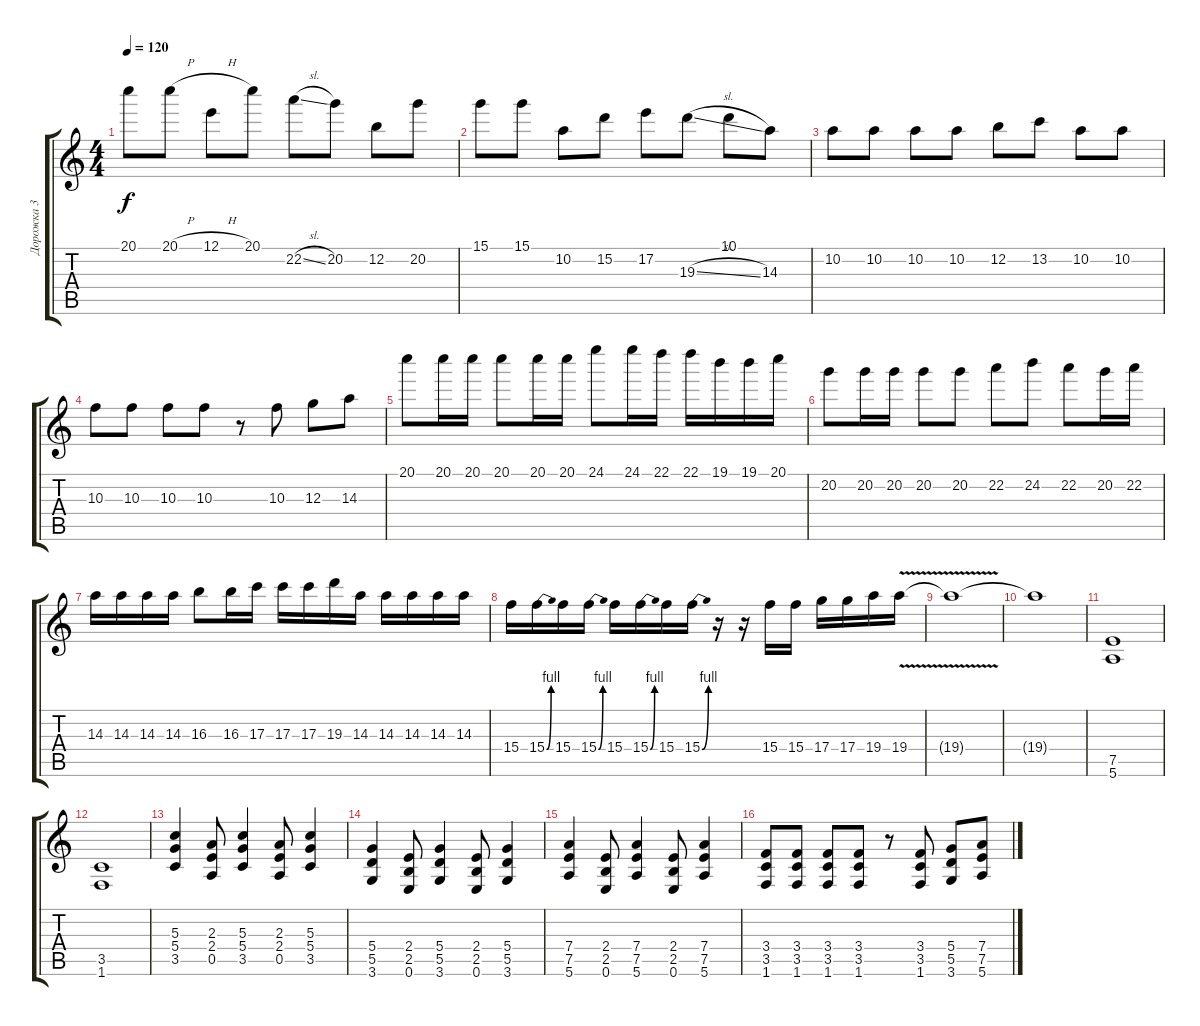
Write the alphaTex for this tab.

\track ("Дорожка 3" "Дорожка 3") {instrument distortionguitar}
\staff {score tabs}
\tuning (E4 B3 G3 D3 A2 E2) {hide}
\ts (4 4)
\tempo 120
\clef g2
\ks c
20.1.8{dy f} 20.1{h}.8 12.1{h}.8 20.1.8 22.2{sl}.8 20.2.8 12.2.8 20.2.8 |
15.1.8 15.1.8 10.2.8 15.2.8 17.2.8 19.3{sl}.8 10.1.8 14.3.8 |
10.2.8 10.2.8 10.2.8 10.2.8 12.2.8 13.2.8 10.2.8 10.2.8 |
10.3.8 10.3.8 10.3.8 10.3.8 r.8 10.3.8 12.3.8 14.3.8 |
20.1.8 20.1.16 20.1.16 20.1.8 20.1.16 20.1.16 24.1.8 24.1.16 22.1.16 22.1.16 19.1.16 19.1.16 20.1.16 |
20.2.8 20.2.16 20.2.16 20.2.8 20.2.8 22.2.8 24.2.8 22.2.8 20.2.16 22.2.16 |
14.3.16 14.3.16 14.3.16 14.3.16 16.3.8 16.3.16 17.3.16 17.3.16 17.3.16 19.3.16 14.3.16 14.3.16 14.3.16 14.3.16 14.3.16 |
15.4.16 15.4{be (bend 0 0 60 4)}.16 15.4.16 15.4{be (bend 0 0 60 4)}.16 15.4.16 15.4{be (bend 0 0 60 4)}.16 15.4.16 15.4{be (bend 0 0 60 4)}.16 r.16 r.16 15.4.16 15.4.16 17.4.16 17.4.16 19.4.16 19.4{v}.16 |
19.4{t}.1 |
19.4{t}.1 |
(7.5 5.6).1{volume 13} |
(3.5 1.6).1 |
(5.3 5.4 3.5).4 (2.3 2.4 0.5).8 (5.3 5.4 3.5).4 (2.3 2.4 0.5).8 (5.3 5.4 3.5).4 |
(5.4 5.5 3.6).4 (2.4 2.5 0.6).8 (5.4 5.5 3.6).4 (2.4 2.5 0.6).8 (5.4 5.5 3.6).4 |
(7.4 7.5 5.6).4 (2.4 2.5 0.6).8 (7.4 7.5 5.6).4 (2.4 2.5 0.6).8 (7.4 7.5 5.6).4 |
(3.4 3.5 1.6).8 (3.4 3.5 1.6).8 (3.4 3.5 1.6).8 (3.4 3.5 1.6).8 r.8 (3.4 3.5 1.6).8 (5.4 5.5 3.6).8 (7.4 7.5 5.6).8
